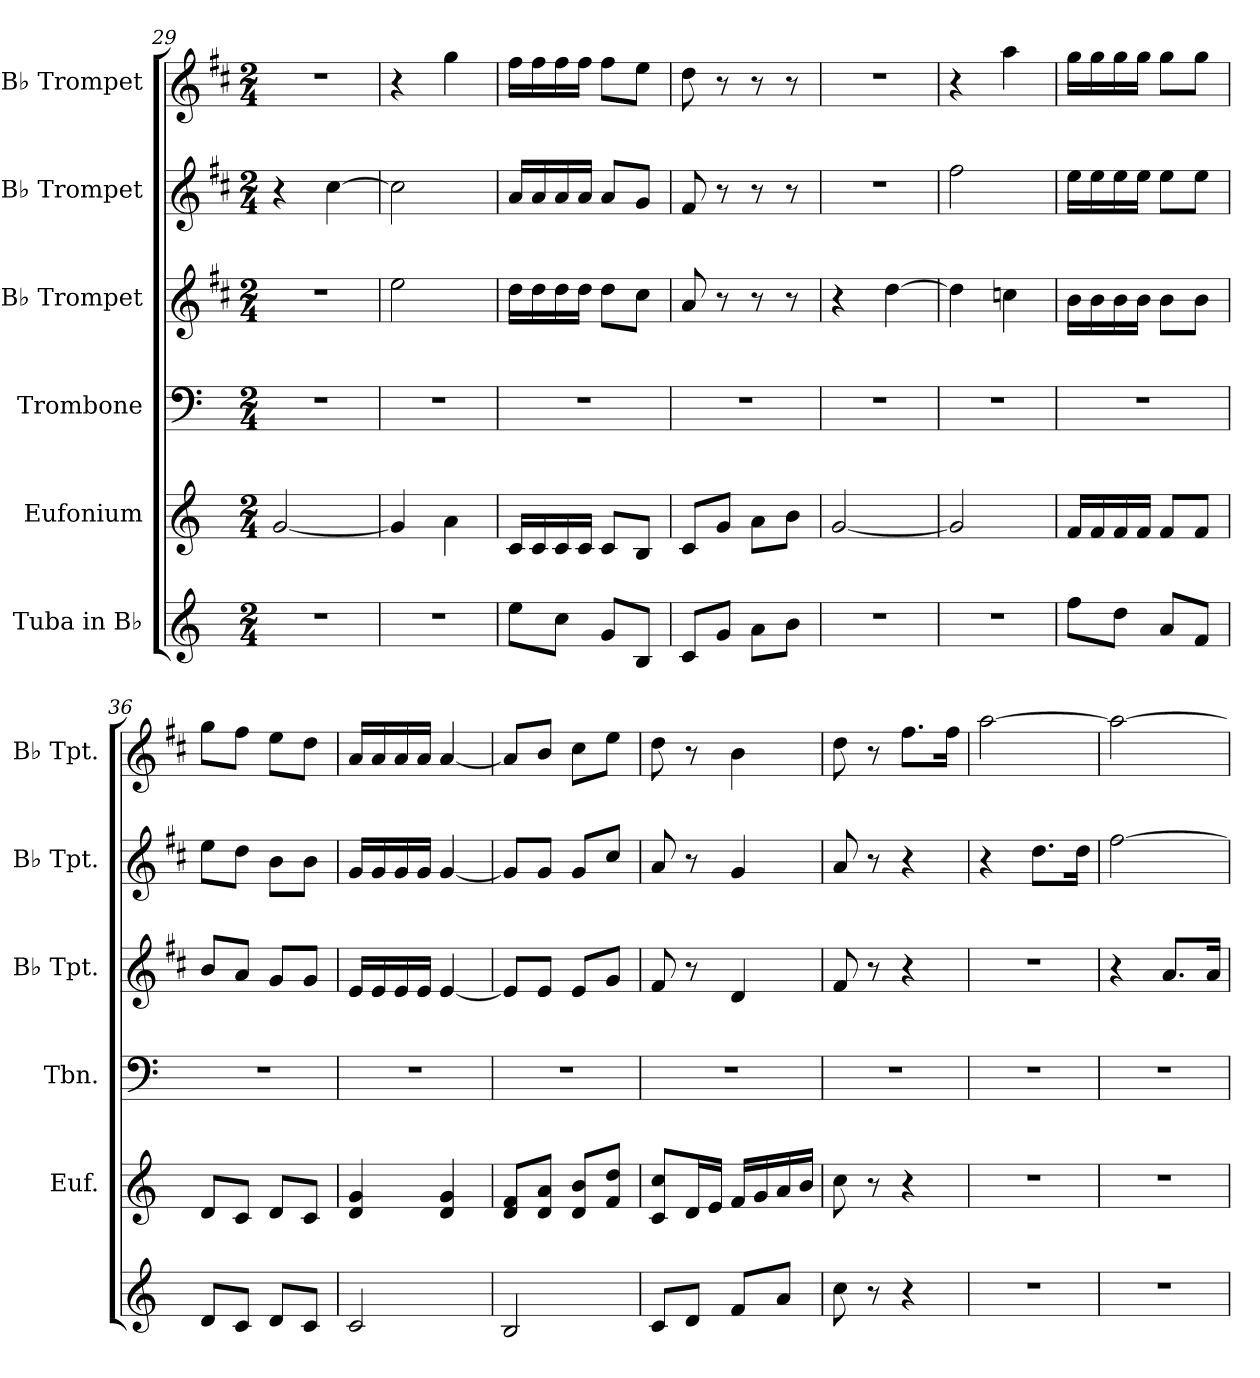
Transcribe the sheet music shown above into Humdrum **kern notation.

**kern	**kern	**kern	**kern	**kern	**kern
*part6	*part5	*part4	*part3	*part2	*part1
*staff6	*staff5	*staff4	*staff3	*staff2	*staff1
*I"Tuba in B♭	*I"Eufonium	*I"Trombone	*I"B♭ Trompet	*I"B♭ Trompet	*I"B♭ Trompet
*	*I'Euf.	*I'Tbn.	*I'B♭ Tpt.	*I'B♭ Tpt.	*I'B♭ Tpt.
*clefG2	*clefG2	*clefF4	*clefG2	*clefG2	*clefG2
*ITrd15c26	*ITrd8c14	*	*ITrd1c2	*ITrd1c2	*ITrd1c2
*k[]	*k[]	*k[]	*k[]	*k[]	*k[]
*M2/4	*M2/4	*M2/4	*M2/4	*M2/4	*M2/4
=29	=29	=29	=29	=29	=29
2r	[2G/	2r	2r	4r	2r
.	.	.	.	[4b\	.
=30	=30	=30	=30	=30	=30
2r	4G/]	2r	2dd\	2b\]	4r
.	4A\	.	.	.	4ff\
=31	=31	=31	=31	=31	=31
8E\L	16C/LL	2r	16cc\LL	16g/LL	16ee\LL
.	16C/	.	16cc\	16g/	16ee\
8C\J	16C/	.	16cc\	16g/	16ee\
.	16C/JJ	.	16cc\JJ	16g/JJ	16ee\JJ
8GG/L	8C/L	.	8cc\L	8g/L	8ee\L
8BBB/J	8BB/J	.	8b\J	8f/J	8dd\J
=32	=32	=32	=32	=32	=32
8CC/L	8C/L	2r	8g/	8e/	8cc\
8GG/J	8G/J	.	8r	8r	8r
8AA\L	8A\L	.	8r	8r	8r
8BB\J	8B\J	.	8r	8r	8r
=33	=33	=33	=33	=33	=33
2r	[2G/	2r	4r	2r	2r
.	.	.	[4cc\	.	.
!!LO:PB:g=z
=34	=34	=34	=34	=34	=34
2r	2G/]	2r	4cc\]	2ee\	4r
.	.	.	4b-X\	.	4gg\
=35	=35	=35	=35	=35	=35
8F\L	16F/LL	2r	16a\LL	16dd\LL	16ff\LL
.	16F/	.	16a\	16dd\	16ff\
8D\J	16F/	.	16a\	16dd\	16ff\
.	16F/JJ	.	16a\JJ	16dd\JJ	16ff\JJ
8AA/L	8F/L	.	8a\L	8dd\L	8ff\L
8FF/J	8F/J	.	8a\J	8dd\J	8ff\J
=36	=36	=36	=36	=36	=36
8DD/L	8D/L	2r	8a/L	8dd\L	8ff\L
8CC/J	8C/J	.	8g/J	8cc\J	8ee\J
8DD/L	8D/L	.	8f/L	8a\L	8dd\L
8CC/J	8C/J	.	8f/J	8a\J	8cc\J
=37	=37	=37	=37	=37	=37
2CC/	4D/ 4G/	2r	16d/LL	16f/LL	16g/LL
.	.	.	16d/	16f/	16g/
.	.	.	16d/	16f/	16g/
.	.	.	16d/JJ	16f/JJ	16g/JJ
.	4D/ 4G/	.	[4d/	[4f/	[4g/
=38	=38	=38	=38	=38	=38
2BBB/	8D/ 8F/L	2r	8d/L]	8f/L]	8g/L]
.	8D/ 8A/J	.	8d/J	8f/J	8a/J
.	8D/ 8B/L	.	8d/L	8f/L	8b\L
.	8F/ 8d/J	.	8f/J	8b/J	8dd\J
=39	=39	=39	=39	=39	=39
8CC/L	8C/ 8c/L	2r	8e/	8g/	8cc\
8DD/J	16D/L	.	8r	8r	8r
.	16E/JJ	.	.	.	.
8FF/L	16F/LL	.	4c/	4f/	4a\
.	16G/	.	.	.	.
8AA/J	16A/	.	.	.	.
.	16B/JJ	.	.	.	.
=40	=40	=40	=40	=40	=40
8C\	8c\	2r	8e/	8g/	8cc\
8r	8r	.	8r	8r	8r
4r	4r	.	4r	4r	8.ee\L
.	.	.	.	.	16ee\Jk
=41	=41	=41	=41	=41	=41
2r	2r	2r	2r	4r	[2gg\
.	.	.	.	8.cc\L	.
.	.	.	.	16cc\Jk	.
!!LO:LB:g=z
=42	=42	=42	=42	=42	=42
2r	2r	2r	4r	[2ee\	2gg\_
.	.	.	8.g/L	.	.
.	.	.	16g/Jk	.	.
=	=	=	=	=	=
*-	*-	*-	*-	*-	*-
